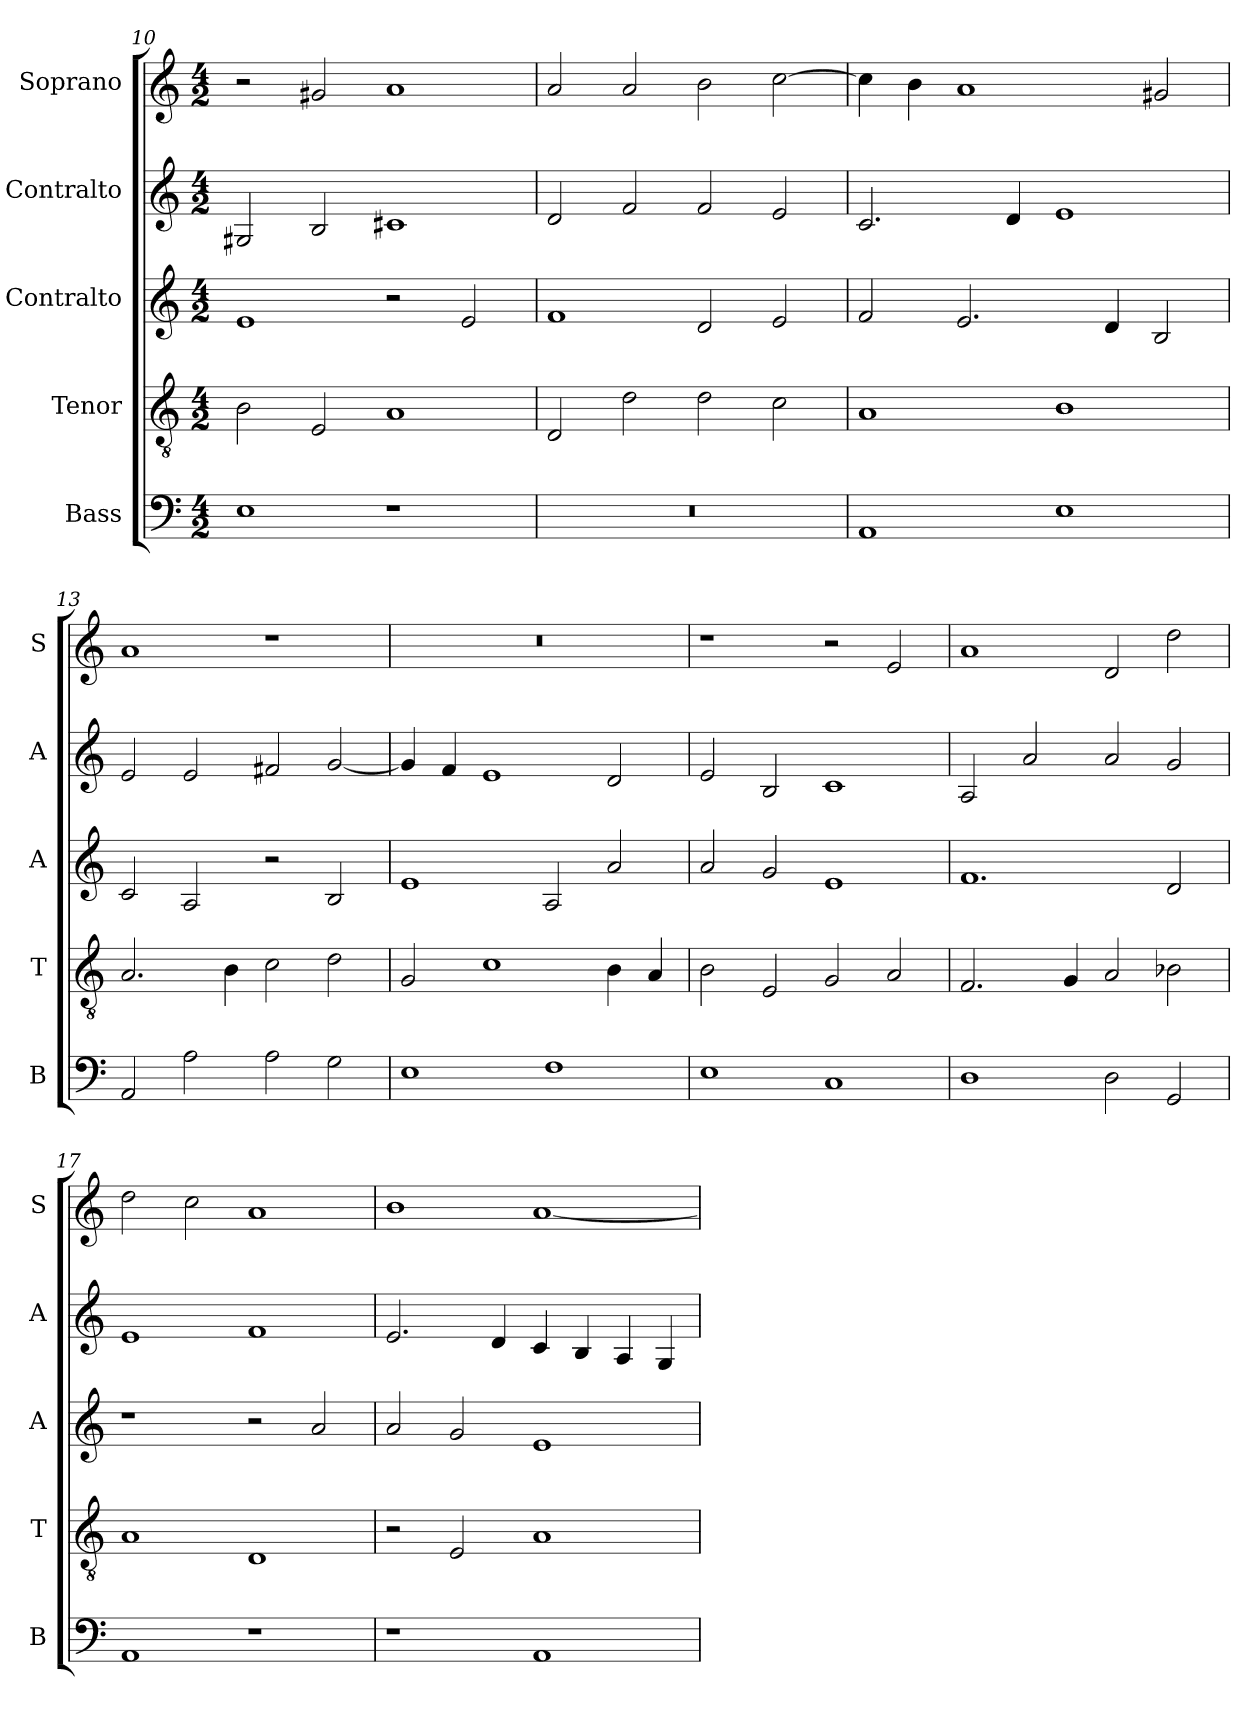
**kern	**kern	**kern	**kern	**kern
*part5	*part4	*part3	*part2	*part1
*staff5	*staff4	*staff3	*staff2	*staff1
*I"Bass	*I"Tenor	*I"Contralto	*I"Contralto	*I"Soprano
*I'B	*I'T	*I'A	*I'A	*I'S
*clefF4	*clefGv2	*clefG2	*clefG2	*clefG2
*k[]	*k[]	*k[]	*k[]	*k[]
*E:phr	*E:phr	*E:phr	*E:phr	*E:phr
*M4/2	*M4/2	*M4/2	*M4/2	*M4/2
=10	=10	=10	=10	=10
1E	2B	1e	2G#X	2r
.	2E	.	2B	2g#X
1r	1A	2r	1c#X	1a
.	.	2e	.	.
=11	=11	=11	=11	=11
0r	2D	1f	2d	2a
.	2d	.	2f	2a
.	2d	2d	2f	2b
.	2c	2e	2e	[2cc
=12	=12	=12	=12	=12
1AA	1A	2f	2.c	4cc]
.	.	.	.	4b
.	.	2.e	.	1a
.	.	.	4d	.
1E	1B	.	1e	.
.	.	4d	.	.
.	.	2B	.	2g#X
=13	=13	=13	=13	=13
2AA	2.A	2c	2e	1a
2A	.	2A	2e	.
.	4B	.	.	.
2A	2c	2r	2f#X	1r
2G	2d	2B	[2g	.
=14	=14	=14	=14	=14
1E	2G	1e	4g]	0r
.	.	.	4f	.
.	1c	.	1e	.
1F	.	2A	.	.
.	4B	2a	2d	.
.	4A	.	.	.
=15	=15	=15	=15	=15
1E	2B	2a	2e	1r
.	2E	2g	2B	.
1C	2G	1e	1c	2r
.	2A	.	.	2e
=16	=16	=16	=16	=16
1D	2.F	1.f	2A	1a
.	.	.	2a	.
.	4G	.	.	.
2D	2A	.	2a	2d
2GG	2B-X	2d	2g	2dd
=17	=17	=17	=17	=17
1AA	1A	1r	1e	2dd
.	.	.	.	2cc
1r	1D	2r	1f	1a
.	.	2a	.	.
=18	=18	=18	=18	=18
1r	2r	2a	2.e	1b
.	2E	2g	.	.
.	.	.	4d	.
1AA	1A	1e	4c	[1a
.	.	.	4B	.
.	.	.	4A	.
.	.	.	4G	.
=	=	=	=	=
*-	*-	*-	*-	*-
